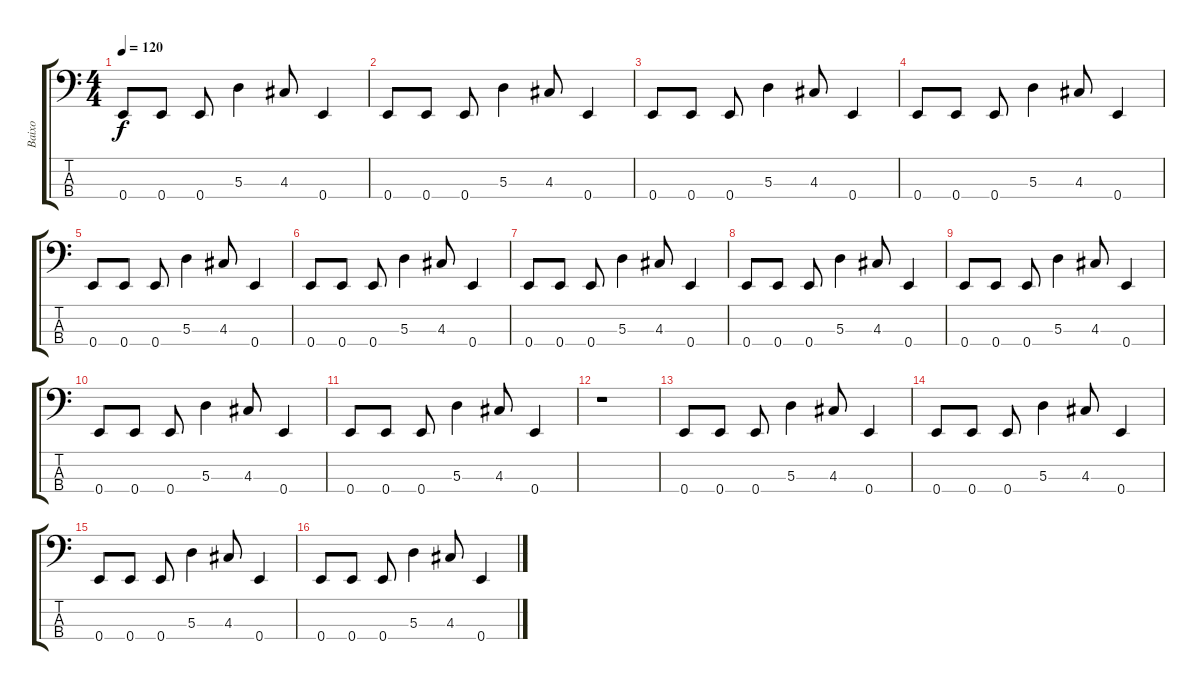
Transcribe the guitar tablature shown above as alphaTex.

\track ("Baixo" "Baixo") {instrument electricbassfinger}
\staff {score tabs}
\tuning (G2 D2 A1 E1) {hide}
\ts (4 4)
\tempo 120
\clef f4
\ks c
0.4.8{dy f instrument electricbassfinger} 0.4.8 0.4.8 5.3.4 4.3.8 0.4.4 |
0.4.8 0.4.8 0.4.8 5.3.4 4.3.8 0.4.4 |
0.4.8 0.4.8 0.4.8 5.3.4 4.3.8 0.4.4 |
0.4.8 0.4.8 0.4.8 5.3.4 4.3.8 0.4.4 |
0.4.8 0.4.8 0.4.8 5.3.4 4.3.8 0.4.4 |
0.4.8 0.4.8 0.4.8 5.3.4 4.3.8 0.4.4 |
0.4.8 0.4.8 0.4.8 5.3.4 4.3.8 0.4.4 |
0.4.8 0.4.8 0.4.8 5.3.4 4.3.8 0.4.4 |
0.4.8 0.4.8 0.4.8 5.3.4 4.3.8 0.4.4 |
0.4.8 0.4.8 0.4.8 5.3.4 4.3.8 0.4.4 |
0.4.8 0.4.8 0.4.8 5.3.4 4.3.8 0.4.4 |
r.1 |
0.4.8 0.4.8 0.4.8 5.3.4 4.3.8 0.4.4 |
0.4.8 0.4.8 0.4.8 5.3.4 4.3.8 0.4.4 |
0.4.8 0.4.8 0.4.8 5.3.4 4.3.8 0.4.4 |
0.4.8 0.4.8 0.4.8 5.3.4 4.3.8 0.4.4
